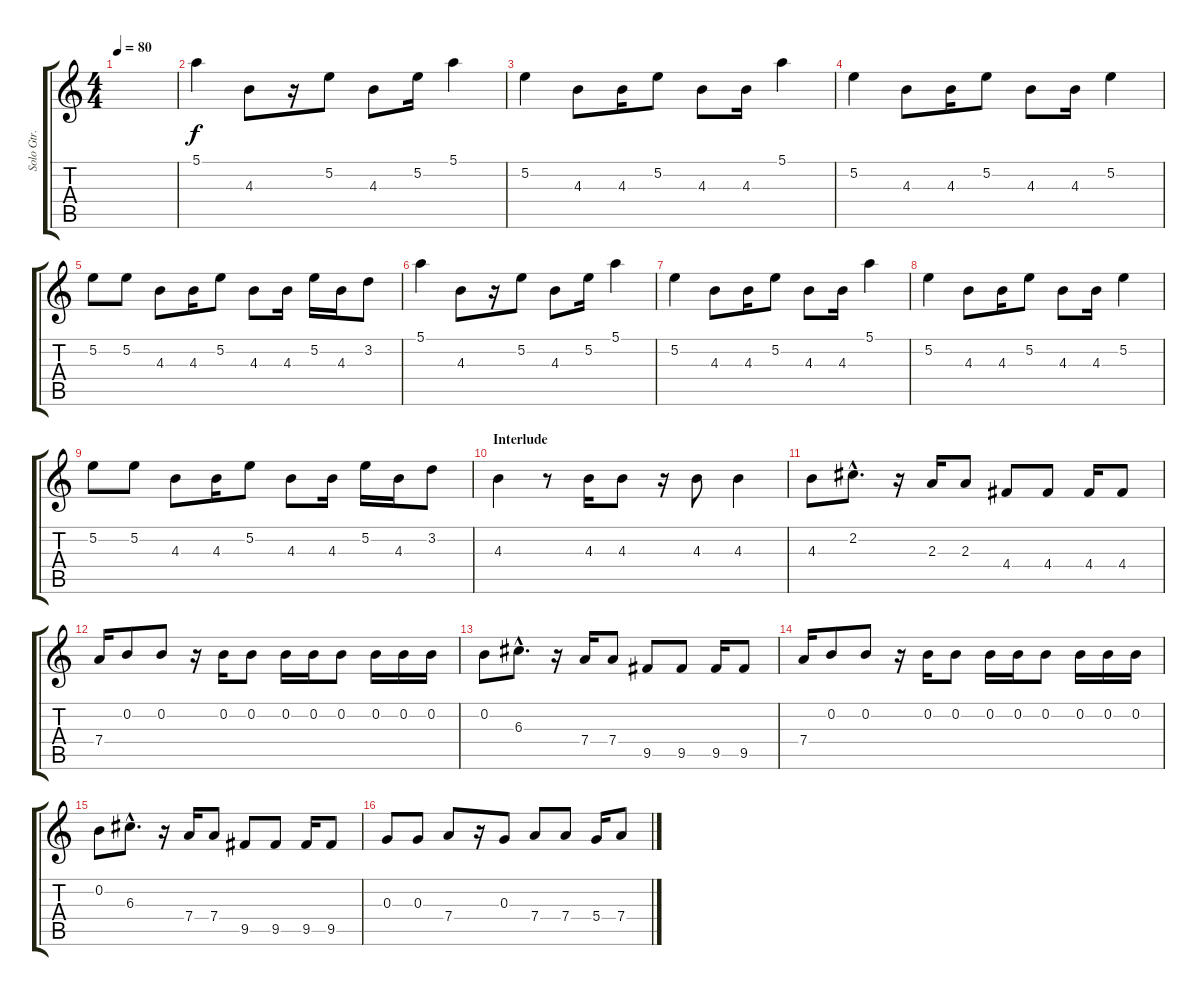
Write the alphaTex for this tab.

\track ("Solo Gtr." "Solo Gtr.") {instrument electricguitarclean}
\staff {score tabs}
\tuning (E4 B3 G3 D3 A2 E2) {hide}
\ts (4 4)
\tempo 80
\clef g2
\ks c
|
5.1.4 4.3.8 r.16 5.2.8 4.3.8 5.2.16 5.1.4 |
5.2.4 4.3.8 4.3.16 5.2.8 4.3.8 4.3.16 5.1.4 |
5.2.4 4.3.8 4.3.16 5.2.8 4.3.8 4.3.16 5.2.4 |
5.2.8 5.2.8 4.3.8 4.3.16 5.2.8 4.3.8 4.3.16 5.2.16 4.3.16 3.2.8 |
5.1.4 4.3.8 r.16 5.2.8 4.3.8 5.2.16 5.1.4 |
5.2.4 4.3.8 4.3.16 5.2.8 4.3.8 4.3.16 5.1.4 |
5.2.4 4.3.8 4.3.16 5.2.8 4.3.8 4.3.16 5.2.4 |
5.2.8 5.2.8 4.3.8 4.3.16 5.2.8 4.3.8 4.3.16 5.2.16 4.3.16 3.2.8 |
\section ("" "Interlude")
4.3.4 r.8 4.3.16 4.3.8 r.16 4.3.8 4.3.4 |
4.3.8 2.2{hac}.8{d} r.16 2.3.16 2.3.8 4.4.8 4.4.8 4.4.16 4.4.8 |
7.4.16 0.2.8 0.2.8 r.16 0.2.16 0.2.8 0.2.16 0.2.16 0.2.8 0.2.16 0.2.16 0.2.16 |
0.2.8 6.3{hac}.8{d} r.16 7.4.16 7.4.8 9.5.8 9.5.8 9.5.16 9.5.8 |
7.4.16 0.2.8 0.2.8 r.16 0.2.16 0.2.8 0.2.16 0.2.16 0.2.8 0.2.16 0.2.16 0.2.16 |
0.2.8 6.3{hac}.8{d} r.16 7.4.16 7.4.8 9.5.8 9.5.8 9.5.16 9.5.8 |
0.3.8 0.3.8 7.4.8 r.16 0.3.8 7.4.8 7.4.8 5.4.16 7.4.8
